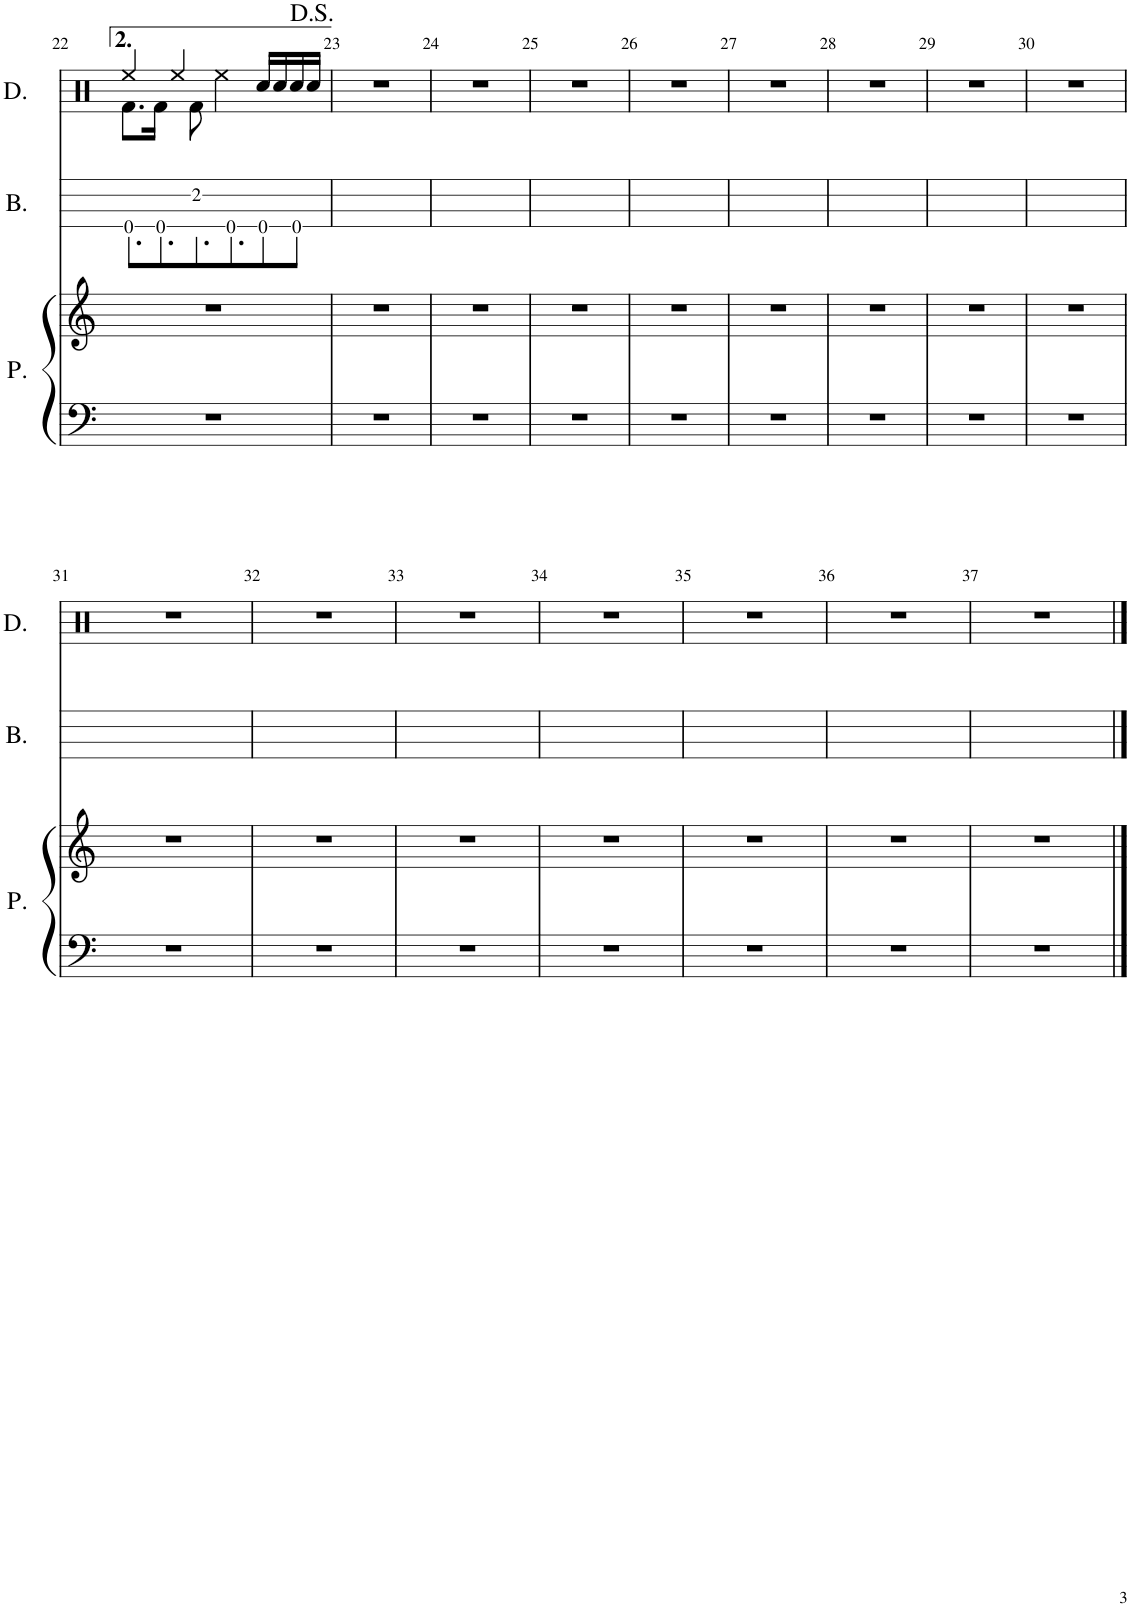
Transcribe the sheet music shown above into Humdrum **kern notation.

**kern	**kern	**kern	**kern
*part3	*part3	*part2	*part1
*staff4	*staff3	*staff2	*staff1
*I"Piano	*	*I"Bass	*I"Drum
*I'P.	*	*I'B.	*I'D.
!!LO:PB:g=z
*clefF4	*clefG2	*	*clefX
*k[]	*k[]	*k[]	*k[]
*M4/4	*M4/4	*M4/4	*M4/4
=22	=22	=22	=22
*	*	*	*^
1r	1r	8.EEE\L	4Ree/	8.Rf\L
.	.	8.EEE\	.	16Rf\Jk
.	.	.	4Ree/	8ryy
.	.	8.EE\	.	8Rf\
.	.	.	4Ree\	2ryy
.	.	8.EEE\	.	.
.	.	8EEE\	16Rcc/LL	.
.	.	.	16Rcc/	.
.	.	8EEE\J	16Rcc/	.
.	.	.	16Rcc/JJ	.
*	*	*	*v	*v
=23	=23	=23	=23
1r	1r	1r	1r
=24	=24	=24	=24
1r	1r	1r	1r
=25	=25	=25	=25
1r	1r	1r	1r
=26	=26	=26	=26
1r	1r	1r	1r
=27	=27	=27	=27
1r	1r	1r	1r
=28	=28	=28	=28
1r	1r	1r	1r
=29	=29	=29	=29
1r	1r	1r	1r
=30	=30	=30	=30
1r	1r	1r	1r
!!LO:LB:g=z
=31	=31	=31	=31
1r	1r	1r	1r
=32	=32	=32	=32
1r	1r	1r	1r
=33	=33	=33	=33
1r	1r	1r	1r
=34	=34	=34	=34
1r	1r	1r	1r
=35	=35	=35	=35
1r	1r	1r	1r
=36	=36	=36	=36
1r	1r	1r	1r
=37	=37	=37	=37
1r	1r	1r	1r
==	==	==	==
*-	*-	*-	*-
